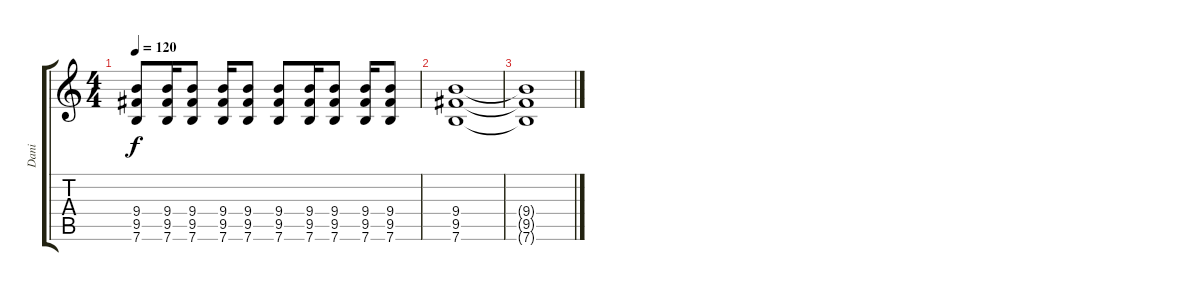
\track ("Dani" "Dani") {instrument overdrivenguitar}
\staff {score tabs}
\tuning (E4 B3 G3 D3 A2 E2) {hide}
\ts (4 4)
\tempo 120
\clef g2
\ks c
(9.4 9.5 7.6).8{dy f} (9.4 9.5 7.6).16 (9.4 9.5 7.6).8 (9.4 9.5 7.6).16 (9.4 9.5 7.6).8 (9.4 9.5 7.6).8 (9.4 9.5 7.6).16 (9.4 9.5 7.6).8 (9.4 9.5 7.6).16 (9.4 9.5 7.6).8 |
(9.4 9.5 7.6).1 |
(9.4{t} 9.5{t} 7.6{t}).1
